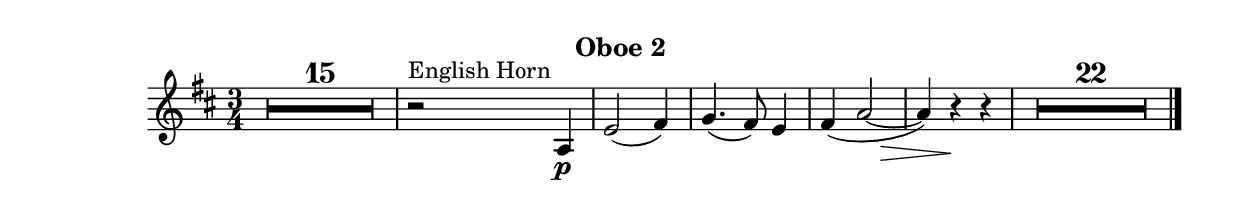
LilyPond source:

\version "2.15.43"
\include "english.ly"

\header {
  instrument = "Oboe 2"
}

\version "2.15.43"
\include "english.ly"

\layout { ragged-right = ##f }

oboeTwoNotes = \relative c' {

	\time 3/4
	\key d \major
	\set tieWaitForNote = ##t
	\textLengthOn	
	R2.*15 |
	r2^"English Horn" a4\p |
		e'2( fs4) |
	g4.( fs8) e4 |
	fs( 
		<< a2~ {s4 s\> } >> |
	a4) r\! r |
	
	R2.*22 
		
	\bar "|."
		
}


<<
	\new Staff \relative c'' { 
		\compressFullBarRests	
		\override MultiMeasureRest #'expand-limit = #2
		\oboeTwoNotes
	}	
>>